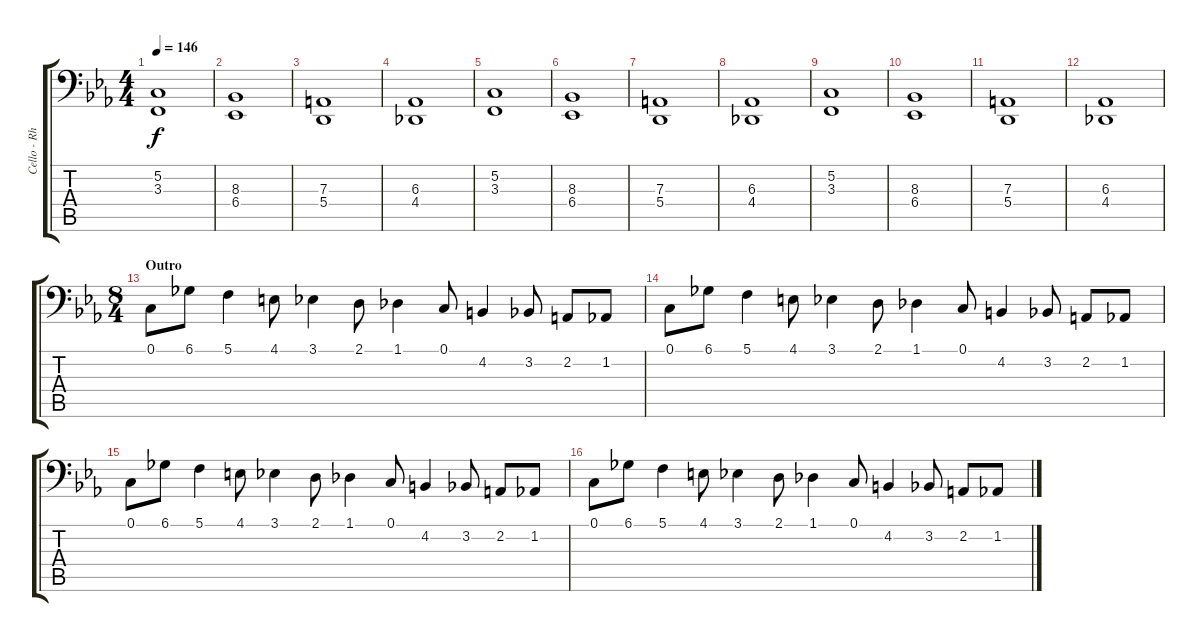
\track ("Cello - Rhythm 1" "Cello - Rh") {instrument cello}
\staff {score tabs}
\tuning (C3 G2 D2 A1 E1 B0) {hide}
\ts (4 4)
\tempo 146
\clef f4
\ks eb
(5.2 3.3).1{dy f} |
(8.3 6.4).1 |
(7.3 5.4).1 |
(6.3 4.4).1 |
(5.2 3.3).1 |
(8.3 6.4).1 |
(7.3 5.4).1 |
(6.3 4.4).1 |
(5.2 3.3).1 |
(8.3 6.4).1 |
(7.3 5.4).1 |
(6.3 4.4).1 |
\ts (8 4)
\section ("" "Outro")
0.1.8 6.1.8 5.1.4 4.1.8 3.1.4 2.1.8 1.1.4 0.1.8 4.2.4 3.2.8 2.2.8 1.2.8 |
0.1.8 6.1.8 5.1.4 4.1.8 3.1.4 2.1.8 1.1.4 0.1.8 4.2.4 3.2.8 2.2.8 1.2.8 |
0.1.8 6.1.8 5.1.4 4.1.8 3.1.4 2.1.8 1.1.4 0.1.8 4.2.4 3.2.8 2.2.8 1.2.8 |
0.1.8 6.1.8 5.1.4 4.1.8 3.1.4 2.1.8 1.1.4 0.1.8 4.2.4 3.2.8 2.2.8 1.2.8
